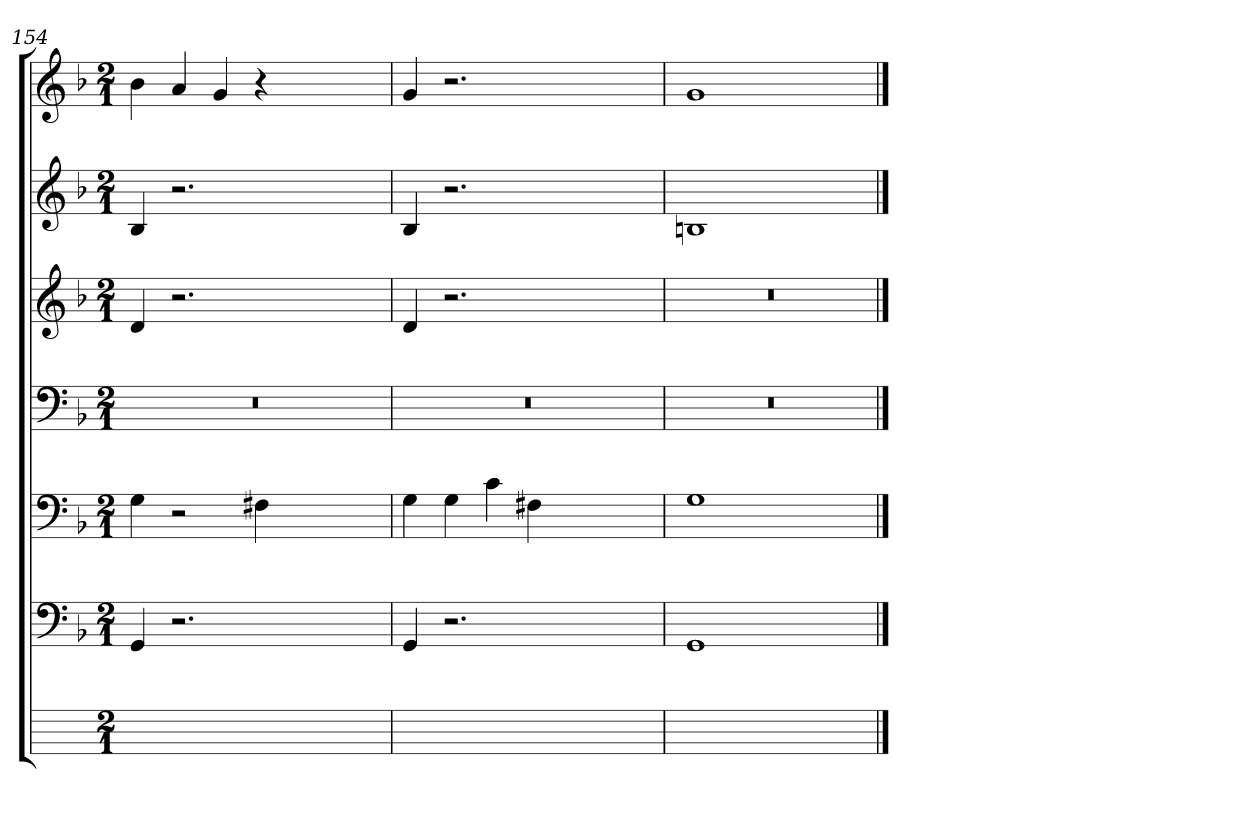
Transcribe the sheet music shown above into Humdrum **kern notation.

**kern	**kern	**kern	**kern	**kern	**kern	**kern
*part7	*part6	*part5	*part4	*part3	*part2	*part1
*staff7	*staff6	*staff5	*staff4	*staff3	*staff2	*staff1
*	*clefF4	*clefF4	*clefF4	*clefG2	*clefG2	*clefG2
*	*k[b-]	*k[b-]	*k[b-]	*k[b-]	*k[b-]	*k[b-]
*	*F:	*F:	*F:	*F:	*F:	*F:
*M2/1	*M2/1	*M2/1	*M2/1	*M2/1	*M2/1	*M2/1
=154	=154	=154	=154	=154	=154	=154
0ryy	4GGi	4Gi	0r	4di	4B-i	4b-i
.	2.r	2r	.	2.r	2.r	4aj
.	.	.	.	.	.	4g
.	.	4F#Xj	.	.	.	4r
.	1ryy	1ryy	.	1ryy	1ryy	1ryy
=155	=155	=155	=155	=155	=155	=155
0ryy	4GGi	4Gi	0r	4di	4B-i	4g
.	2.r	4Gj	.	2.r	2.r	2.r
.	.	4cj	.	.	.	.
.	.	4F#Xj	.	.	.	.
.	1ryy	1ryy	.	1ryy	1ryy	1ryy
=156	=156	=156	=156	=156	=156	=156
0ryy	1GGi	1Gi	0r	0r	1BnZ	1gi
.	1ryy	1ryy	.	.	1ryy	1ryy
==	==	==	==	==	==	==
*-	*-	*-	*-	*-	*-	*-
